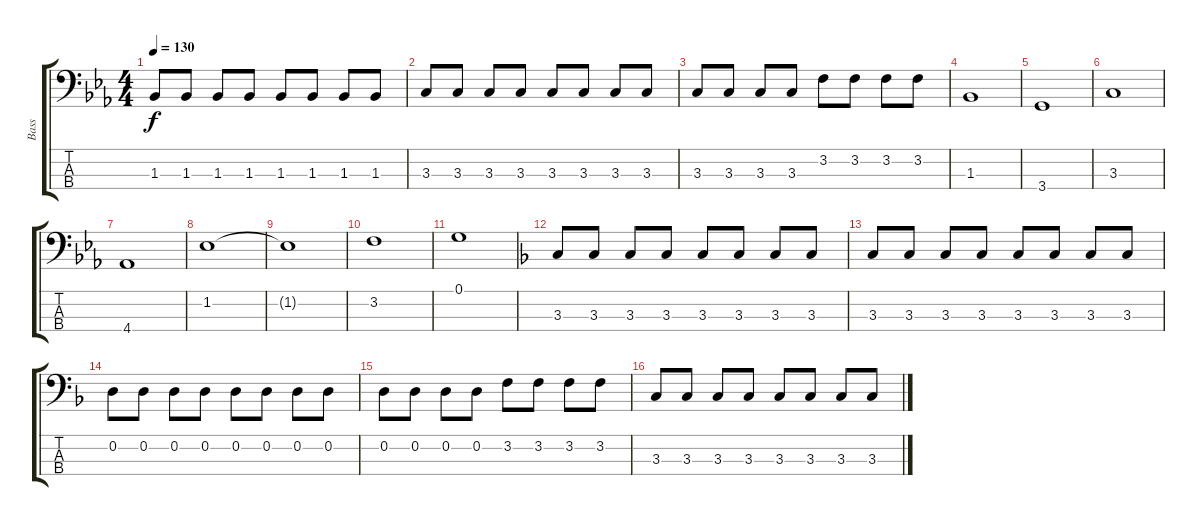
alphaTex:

\track ("Bass" "Bass") {instrument electricbassfinger}
\staff {score tabs}
\tuning (G2 D2 A1 E1) {hide}
\ts (4 4)
\tempo 130
\clef f4
\ks cminor
1.3.8{dy f} 1.3.8 1.3.8 1.3.8 1.3.8 1.3.8 1.3.8 1.3.8 |
3.3.8 3.3.8 3.3.8 3.3.8 3.3.8 3.3.8 3.3.8 3.3.8 |
3.3.8 3.3.8 3.3.8 3.3.8 3.2.8 3.2.8 3.2.8 3.2.8 |
1.3.1 |
3.4.1 |
3.3.1 |
4.4.1 |
1.2.1 |
1.2{t}.1 |
3.2.1 |
0.1.1 |
\ks dminor
3.3.8 3.3.8 3.3.8 3.3.8 3.3.8 3.3.8 3.3.8 3.3.8 |
3.3.8 3.3.8 3.3.8 3.3.8 3.3.8 3.3.8 3.3.8 3.3.8 |
0.2.8 0.2.8 0.2.8 0.2.8 0.2.8 0.2.8 0.2.8 0.2.8 |
0.2.8 0.2.8 0.2.8 0.2.8 3.2.8 3.2.8 3.2.8 3.2.8 |
3.3.8 3.3.8 3.3.8 3.3.8 3.3.8 3.3.8 3.3.8 3.3.8
